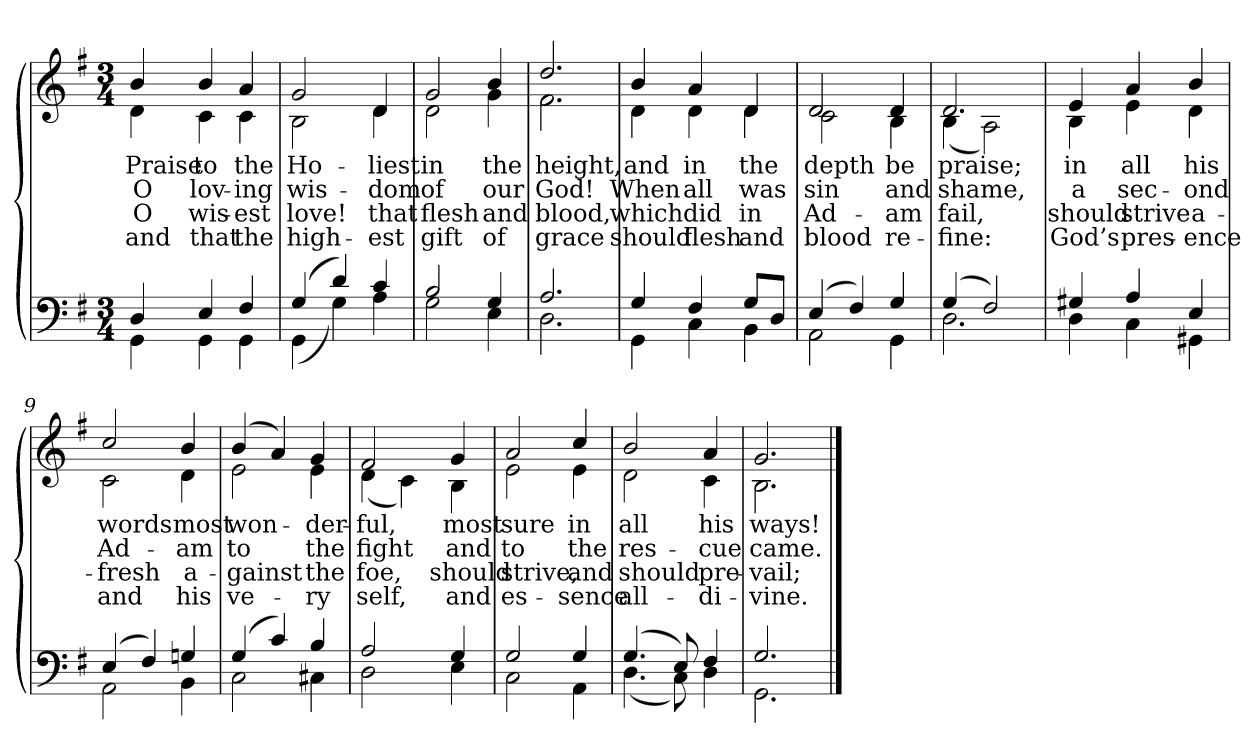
**kern	**kern	**text	**text	**text	**text
*part2	*part1	*part1	*part1	*part1	*part1
*staff2	*staff1	*staff1	*staff1	*staff1	*staff1
*clefF4	*clefG2	*	*	*	*
*k[f#]	*k[f#]	*	*	*	*
*M3/4	*M3/4	*	*	*	*
=1	=1	=1	=1	=1	=1
*^	*	*	*	*	*
!	!	!LO:TX:b:i:t=Verse	!	!	!	!
!	!	!	!LO:LY:b	!LO:LY:b	!LO:LY:b	!LO:LY:b
*	*	*^	*	*	*	*
4D/	4GG\	4b/	4d\	Praise	O	O	and
!	!	!	!	!LO:LY:b	!LO:LY:b	!LO:LY:b	!LO:LY:b
4E/	4GG\	4b/	4c\	to	lov-	wis-	that
!	!	!	!	!LO:LY:b	!LO:LY:b	!LO:LY:b	!LO:LY:b
4F#/	4GG\	4a/	4c\	the	-ing	-est	the
=2	=2	=2	=2	=2	=2	=2	=2
!	!	!	!	!LO:LY:b	!LO:LY:b	!LO:LY:b	!LO:LY:b
(>4G/	(<4GG\	2g/	2B\	Ho-	wis-	love!	high-
4d/)	4G\)	.	.	.	.	.	.
!	!	!	!	!LO:LY:b	!LO:LY:b	!LO:LY:b	!LO:LY:b
4c/	4A\	4d/	4d\	-liest	-dom	that	-est
=3	=3	=3	=3	=3	=3	=3	=3
!	!	!	!	!LO:LY:b	!LO:LY:b	!LO:LY:b	!LO:LY:b
2B/	2G\	2g/	2d\	in	of	flesh	gift
!	!	!	!	!LO:LY:b	!LO:LY:b	!LO:LY:b	!LO:LY:b
4G/	4E\	4b/	4g\	the	our	and	of
=4	=4	=4	=4	=4	=4	=4	=4
!	!	!	!	!LO:LY:b	!LO:LY:b	!LO:LY:b	!LO:LY:b
2.A/	2.D\	2.dd/	2.f#\	height,	God!	blood,	grace
!!LO:LB:g=z	!!
=5	=5	=5	=5	=5	=5	=5	=5
!	!	!	!	!LO:LY:b	!LO:LY:b	!LO:LY:b	!LO:LY:b
4G/	4GG\	4b/	4d\	and	When	which	should
!	!	!	!	!LO:LY:b	!LO:LY:b	!LO:LY:b	!LO:LY:b
4F#/	4C\	4a/	4d\	in	all	did	flesh
!	!	!	!	!LO:LY:b	!LO:LY:b	!LO:LY:b	!LO:LY:b
8G/L	4BB\	4d/	4d\	the	was	in	and
8D/J	.	.	.	.	.	.	.
=6	=6	=6	=6	=6	=6	=6	=6
!	!	!	!	!LO:LY:b	!LO:LY:b	!LO:LY:b	!LO:LY:b
(>4E/	2AA\	2d/	2c\	depth	sin	Ad-	blood
4F#/)	.	.	.	.	.	.	.
!	!	!	!	!LO:LY:b	!LO:LY:b	!LO:LY:b	!LO:LY:b
4G/	4GG\	4d/	4B\	be	and	-am	re-
=7	=7	=7	=7	=7	=7	=7	=7
!	!	!	!	!LO:LY:b	!LO:LY:b	!LO:LY:b	!LO:LY:b
(>4G/	2.D\	2.d/	(<4B\	praise;	shame,	fail,	-fine:
2F#/)	.	.	2A\)	.	.	.	.
!!LO:LB:g=z	!!
=8	=8	=8	=8	=8	=8	=8	=8
!	!	!	!	!LO:LY:b	!LO:LY:b	!LO:LY:b	!LO:LY:b
4G#X/	4D\	4e/	4B\	in	a	should	God’s
!	!	!	!	!LO:LY:b	!LO:LY:b	!LO:LY:b	!LO:LY:b
4A/	4C\	4a/	4e\	all	sec-	strive	pres-
!	!	!	!	!LO:LY:b	!LO:LY:b	!LO:LY:b	!LO:LY:b
4E/	4GG#X\	4b/	4d\	his	-ond	a-	-ence
=9	=9	=9	=9	=9	=9	=9	=9
!	!	!	!	!LO:LY:b	!LO:LY:b	!LO:LY:b	!LO:LY:b
(>4E/	2AA\	2cc/	2c\	words	Ad-	-fresh	and
4F#/)	.	.	.	.	.	.	.
!	!	!	!	!LO:LY:b	!LO:LY:b	!LO:LY:b	!LO:LY:b
4Gni/	4BB\	4b/	4d\	most	-am	a-	his
=10	=10	=10	=10	=10	=10	=10	=10
!	!	!	!	!LO:LY:b	!LO:LY:b	!LO:LY:b	!LO:LY:b
(>4G/	2C\	(>4b/	2e\	won-	to	-gainst	ve-
4c/)	.	4a/)	.	.	.	.	.
!	!	!	!	!LO:LY:b	!LO:LY:b	!LO:LY:b	!LO:LY:b
4B/	4C#X\	4g/	4e\	-der-	the	the	-ry
=11	=11	=11	=11	=11	=11	=11	=11
!	!	!	!	!LO:LY:b	!LO:LY:b	!LO:LY:b	!LO:LY:b
2A/	2D\	2f#/	(<4d\	-ful,	fight	foe,	self,
.	.	.	4c\)	.	.	.	.
!!LO:LB:g=z	!!
=12-	=12-	=12-	=12-	=12-	=12-	=12-	=12-
!	!	!	!	!LO:LY:b	!LO:LY:b	!LO:LY:b	!LO:LY:b
4G/	4E\	4g/	4B\	most	and	should	and
=13	=13	=13	=13	=13	=13	=13	=13
!	!	!	!	!LO:LY:b	!LO:LY:b	!LO:LY:b	!LO:LY:b
2G/	2C\	2a/	2e\	sure	to	strive,	es-
!	!	!	!	!LO:LY:b	!LO:LY:b	!LO:LY:b	!LO:LY:b
4G/	4AA\	4cc/	4e\	in	the	and	-sence
=14	=14	=14	=14	=14	=14	=14	=14
!	!	!	!	!LO:LY:b	!LO:LY:b	!LO:LY:b	!LO:LY:b
(>4.G/	(<4.D\	2b/	2d\	all	res-	should	all--
8E/)	8C\)	.	.	.	.	.	.
!	!	!	!	!LO:LY:b	!LO:LY:b	!LO:LY:b	!LO:LY:b
4F#/	4D\	4a/	4c\	his	-cue	pre-	-di-
=15	=15	=15	=15	=15	=15	=15	=15
!	!	!	!	!LO:LY:b	!LO:LY:b	!LO:LY:b	!LO:LY:b
2.G/	2.GG\	2.g/	2.B\	ways!	came.	-vail;	-vine.
*v	*v	*	*	*	*	*	*
*	*v	*v	*	*	*	*
==	==	==	==	==	==
*-	*-	*-	*-	*-	*-
